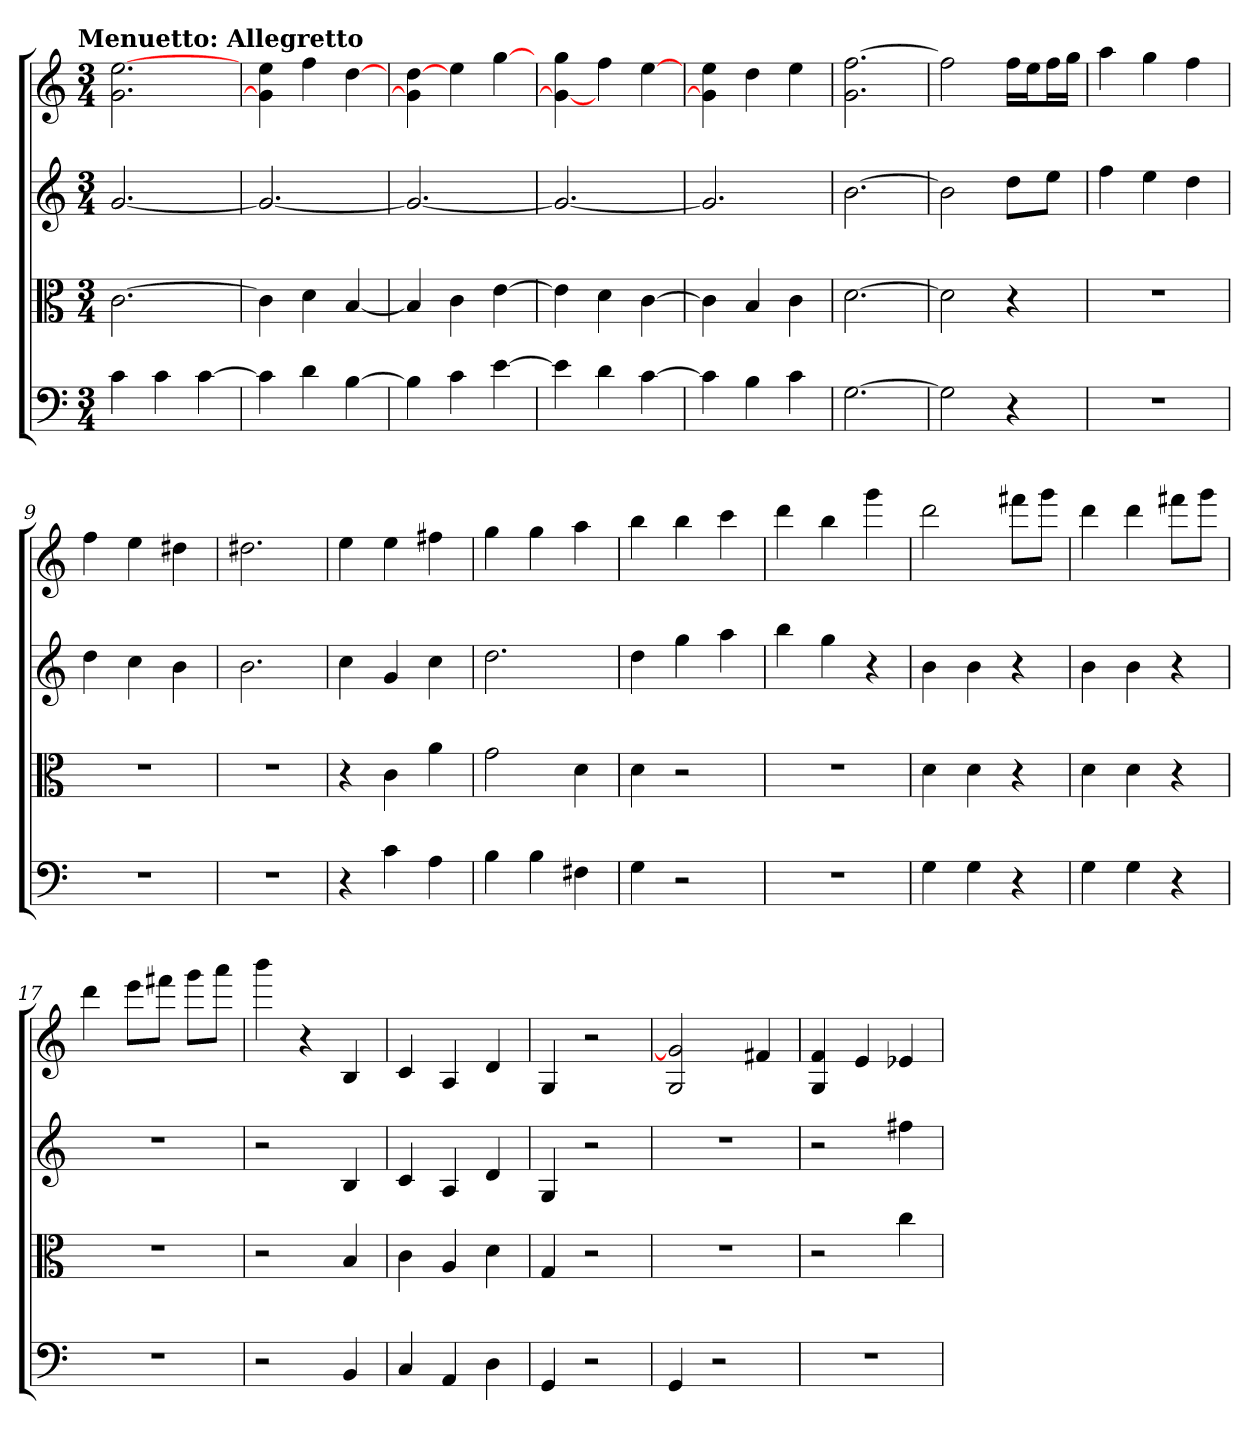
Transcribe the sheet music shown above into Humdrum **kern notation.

**kern	**kern	**kern	**kern
*part4	*part3	*part2	*part1
*staff4	*staff3	*staff2	*staff1
*clefF4	*clefC3	*clefG2	*clefG2
*k[]	*k[]	*k[]	*k[]
*C:	*C:	*C:	*C:
!!LO:TX:omd:t=Menuetto&colon; Allegretto
*M3/4	*M3/4	*M3/4	*M3/4
*MM108	*MM108	*MM108	*MM108
=	=	=	=
4c	[2.c	[2.g	2.g [2.ee
4c	.	.	.
[4c	.	.	.
=2	=2	=2	=2
4c]	4c]	2.g_	4g] 4ee
4d	4d	.	4ff
[4B	[4B	.	[4dd
=3	=3	=3	=3
4B]	4B]	2.g_	4g] [4dd
4c	4c	.	4ee
[4e	[4e	.	[4gg
=4	=4	=4	=4
4e]	4e]	2.g_	4g_ 4gg
4d	4d	.	4ff
[4c	[4c	.	[4ee
=5	=5	=5	=5
4c]	4c]	2.g]	4g] 4ee
4B	4B	.	4dd
4c	4c	.	4ee
=6	=6	=6	=6
[2.G	[2.d	[2.b	2.g [2.ff
=7	=7	=7	=7
2G]	2d]	2b]	2ff]
4r	4r	8dd\L	16ff\LL
.	.	.	16ee\J
.	.	8ee\J	16ff\L
.	.	.	16gg\JJ
=8	=8	=8	=8
2.r	2.r	4ff	4aa
.	.	4ee	4gg
.	.	4dd	4ff
=9	=9	=9	=9
2.r	2.r	4dd	4ff
.	.	4cc	4ee
.	.	4b	4dd#X
=10	=10	=10	=10
2.r	2.r	2.b	2.dd#X
=11	=11	=11	=11
4r	4r	4cc	4ee
4c	4c	4g	4ee
4A	4a	4cc	4ff#X
=12	=12	=12	=12
4B	2g	2.dd	4gg
4B	.	.	4gg
4F#X	4d	.	4aa
=13	=13	=13	=13
4G	4d	4dd	4bb
2r	2r	4gg	4bb
.	.	4aa	4ccc
=14	=14	=14	=14
2.r	2.r	4bb	4ddd
.	.	4gg	4bb
.	.	4r	4ggg
=15	=15	=15	=15
4G	4d	4b	2ddd
4G	4d	4b	.
4r	4r	4r	8fff#X\L
.	.	.	8ggg\J
=16	=16	=16	=16
4G	4d	4b	4ddd
4G	4d	4b	4ddd
4r	4r	4r	8fff#X\L
.	.	.	8ggg\J
=17	=17	=17	=17
2.r	2.r	2.r	4ddd
.	.	.	8eee\L
.	.	.	8fff#X\J
.	.	.	8ggg\L
.	.	.	8aaa\J
=18	=18	=18	=18
2r	2r	2r	4bbb
.	.	.	4r
4BB	4B	4B	4B
=19	=19	=19	=19
4C	4c	4c	4c
4AA	4A	4A	4A
4D	4d	4d	4d
=20	=20	=20	=20
4GG	4G	4G	4G
2r	2r	2r	2r
=21	=21	=21	=21
4GG	2.r	2.r	2G 2g]
2r	.	.	.
.	.	.	4f#X
=22	=22	=22	=22
2.r	2r	2r	4G 4f
.	.	.	4e
.	4cc	4ff#X	4e-X
=	=	=	=
*-	*-	*-	*-
